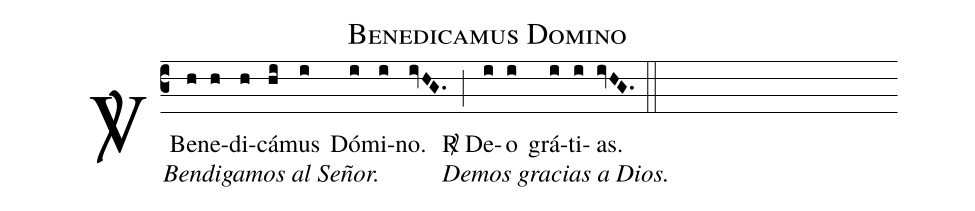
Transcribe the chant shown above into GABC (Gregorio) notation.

name: Benedicamus Domino;
%%
(c3) <sp>V/</sp> Be[Bendigamos al Señor.](h)ne(h)di(h)cá(hi)mus(i) Dó(i)mi(i)no.(ivHG.) (;)
<sp>R/</sp> De[Demos gracias a Dios.](i)o(i) grá(i)ti(i)as.(ivHG.) (::)
